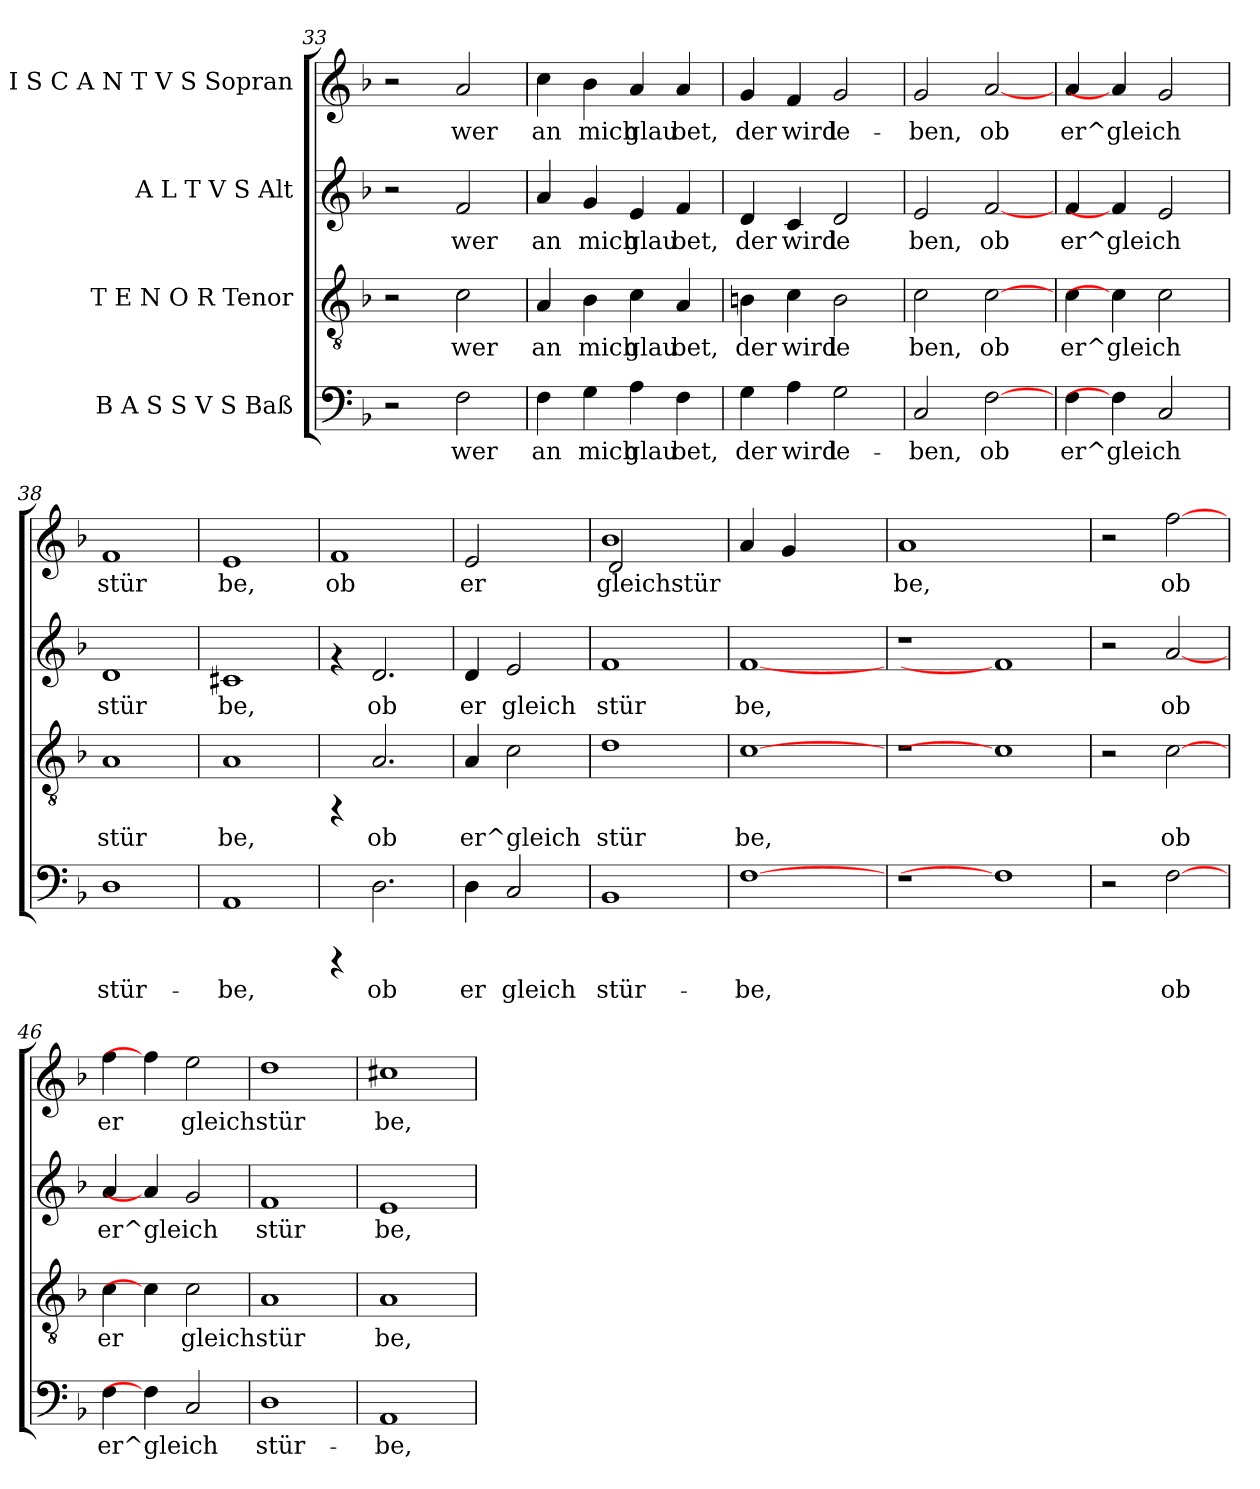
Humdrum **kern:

**kern	**text	**kern	**text	**kern	**text	**kern	**text
*part4	*part4	*part3	*part3	*part2	*part2	*part1	*part1
*staff4	*staff4	*staff3	*staff3	*staff2	*staff2	*staff1	*staff1
*I"B A S S V S  Baß	*	*I"T E N O R  Tenor	*	*I"A L T V S  Alt	*	*I"D I S C A N T V S  Sopran	*
*clefF4	*	*clefGv2	*	*clefG2	*	*clefG2	*
*k[b-]	*	*k[b-]	*	*k[b-]	*	*k[b-]	*
*F:	*	*F:	*	*F:	*	*F:	*
=33	=33	=33	=33	=33	=33	=33	=33
2r	.	2r	.	2r	.	2r	.
!	!LO:LY:b:cj	!	!LO:LY:b:cj	!	!LO:LY:b:cj	!	!LO:LY:b:cj
2F\	wer	2c\	wer	2f/	wer	2a/	wer
=34	=34	=34	=34	=34	=34	=34	=34
!	!LO:LY:b:cj	!	!LO:LY:b:cj	!	!LO:LY:b:cj	!	!LO:LY:b:cj
4F\	an	4A/	an	4a/	an	4cc\	an
!	!LO:LY:b:cj	!	!LO:LY:b:cj	!	!LO:LY:b:cj	!	!LO:LY:b:cj
4G\	mich	4B-\	mich	4g/	mich	4b-\	mich
!	!LO:LY:b:cj	!	!LO:LY:b:cj	!	!LO:LY:b:cj	!	!LO:LY:b:cj
4A\	glau-	4c\	glau	4e/	glau	4a/	glau-
!	!LO:LY:b:cj	!	!LO:LY:b:cj	!	!LO:LY:b:cj	!	!LO:LY:b:cj
4F\	-bet,	4A/	bet,	4f/	bet,	4a/	-bet,
=35	=35	=35	=35	=35	=35	=35	=35
!	!LO:LY:b:cj	!	!LO:LY:b:cj	!	!LO:LY:b:cj	!	!LO:LY:b:cj
4G\	der	4Bn\	der	4d/	der	4g/	der
!	!LO:LY:b:cj	!	!LO:LY:b:cj	!	!LO:LY:b:cj	!	!LO:LY:b:cj
4A\	wird	4c\	wird	4c/	wird	4f/	wird
!	!LO:LY:b:cj	!	!LO:LY:b:cj	!	!LO:LY:b:cj	!	!LO:LY:b:cj
2G\	le-	2B\	le	2d/	le	2g/	le-
=36	=36	=36	=36	=36	=36	=36	=36
!	!LO:LY:b:cj	!	!LO:LY:b:cj	!	!LO:LY:b:cj	!	!LO:LY:b:cj
2C/	-ben,	2c\	ben,	2e/	ben,	2g/	-ben,
!	!LO:LY:b:cj	!	!LO:LY:b:cj	!	!LO:LY:b:cj	!	!LO:LY:b:cj
[2F\	ob	[2c\	ob	[2f/	ob	[2a/	ob
=37	=37	=37	=37	=37	=37	=37	=37
!	!LO:LY:b:cj	!	!LO:LY:b:cj	!	!LO:LY:b:cj	!	!LO:LY:b:cj
4F\	er^gleich	4c\	er^gleich	4f/	er^gleich	4a/	er^gleich
4F\]	.	4c\]	.	4f/]	.	4a/]	.
!	!LO:LY:b:cj	!	!LO:LY:b:cj	!	!LO:LY:b:cj	!	!LO:LY:b:cj
2C/	.	2c\	.	2e/	.	2g/	.
!!LO:PB:g=z
=38	=38	=38	=38	=38	=38	=38	=38
!	!LO:LY:b:cj	!	!LO:LY:b:cj	!	!LO:LY:b:cj	!	!LO:LY:b:cj
1D	stür-	1A	stür	1d	stür	1f	stür
=39	=39	=39	=39	=39	=39	=39	=39
!	!LO:LY:b:cj	!	!LO:LY:b:cj	!	!LO:LY:b:cj	!	!LO:LY:b:cj
1AA	-be,	1A	be,	1c#X	be,	1e	be,
=40	=40	=40	=40	=40	=40	=40	=40
!	!	!	!	!	!	!	!LO:LY:b:cj
4rCCC	.	4rFF	.	4rf	.	1f	ob
!	!LO:LY:b:cj	!	!LO:LY:b:cj	!	!LO:LY:b:cj	!	!
2.D\	ob	2.A/	ob	2.d/	ob	.	.
=41	=41	=41	=41	=41	=41	=41	=41
!	!LO:LY:b:cj	!	!LO:LY:b:cj	!	!LO:LY:b:cj	!	!LO:LY:b:cj
4D\	er	4A/	er^gleich	4d/	er	2e/	er
!	!LO:LY:b:cj	!	!LO:LY:b:cj	!	!LO:LY:b:cj	!	!
2C/	gleich	2c\	.	2e/	gleich	.	.
.	.	.	.	.	.	4ryy	.
=42	=42	=42	=42	=42	=42	=42	=42
!	!LO:LY:b:cj	!	!LO:LY:b:cj	!	!LO:LY:b:cj	!	!LO:LY:b:cj
*	*	*	*	*	*	*^	*
1BB-	stür-	1d	stür	1f	stür	1b-	2d/	gleichstür
.	.	.	.	.	.	.	2ryy	.
=43	=43	=43	=43	=43	=43	=43	=43	=43
!	!LO:LY:b:cj	!	!LO:LY:b:cj	!	!LO:LY:b:cj	!	!	!LO:LY:b:cj
*	*	*	*	*	*	*v	*v	*
[1F	-be,	[1c	be,	[1f	be,	4a/	.
!	!	!	!	!	!	!	!LO:LY:b:cj
.	.	.	.	.	.	4g/	.
.	.	.	.	.	.	2ryy	.
=44	=44	=44	=44	=44	=44	=44	=44
!	!	!	!	!	!	!	!LO:LY:b:cj
1r	.	1r	.	1r	.	1a	be,
1F]	.	1c]	.	1f]	.	1ryy	.
=45	=45	=45	=45	=45	=45	=45	=45
2r	.	2r	.	2r	.	2r	.
!	!LO:LY:b:cj	!	!LO:LY:b:cj	!	!LO:LY:b:cj	!	!LO:LY:b:cj
[2F\	ob	[2c\	ob	[2a/	ob	[2ff\	ob
=46	=46	=46	=46	=46	=46	=46	=46
!	!LO:LY:b:cj	!	!LO:LY:b:cj	!	!LO:LY:b:cj	!	!LO:LY:b:cj
4F\	er^gleich	4c\	er	4a/	er^gleich	4ff\	er
4F\]	.	4c\]	.	4a/]	.	4ff\]	.
!	!LO:LY:b:cj	!	!LO:LY:b:cj	!	!LO:LY:b:cj	!	!LO:LY:b:cj
2C/	.	2c\	gleich	2g/	.	2ee\	gleich
=47	=47	=47	=47	=47	=47	=47	=47
!	!LO:LY:b:cj	!	!LO:LY:b:cj	!	!LO:LY:b:cj	!	!LO:LY:b:cj
1D	stür-	1A	stür	1f	stür	1dd	stür
=48	=48	=48	=48	=48	=48	=48	=48
!	!LO:LY:b:cj	!	!LO:LY:b:cj	!	!LO:LY:b:cj	!	!LO:LY:b:cj
1AA	-be,	1A	be,	1e	be,	1cc#X	be,
=	=	=	=	=	=	=	=
*-	*-	*-	*-	*-	*-	*-	*-
